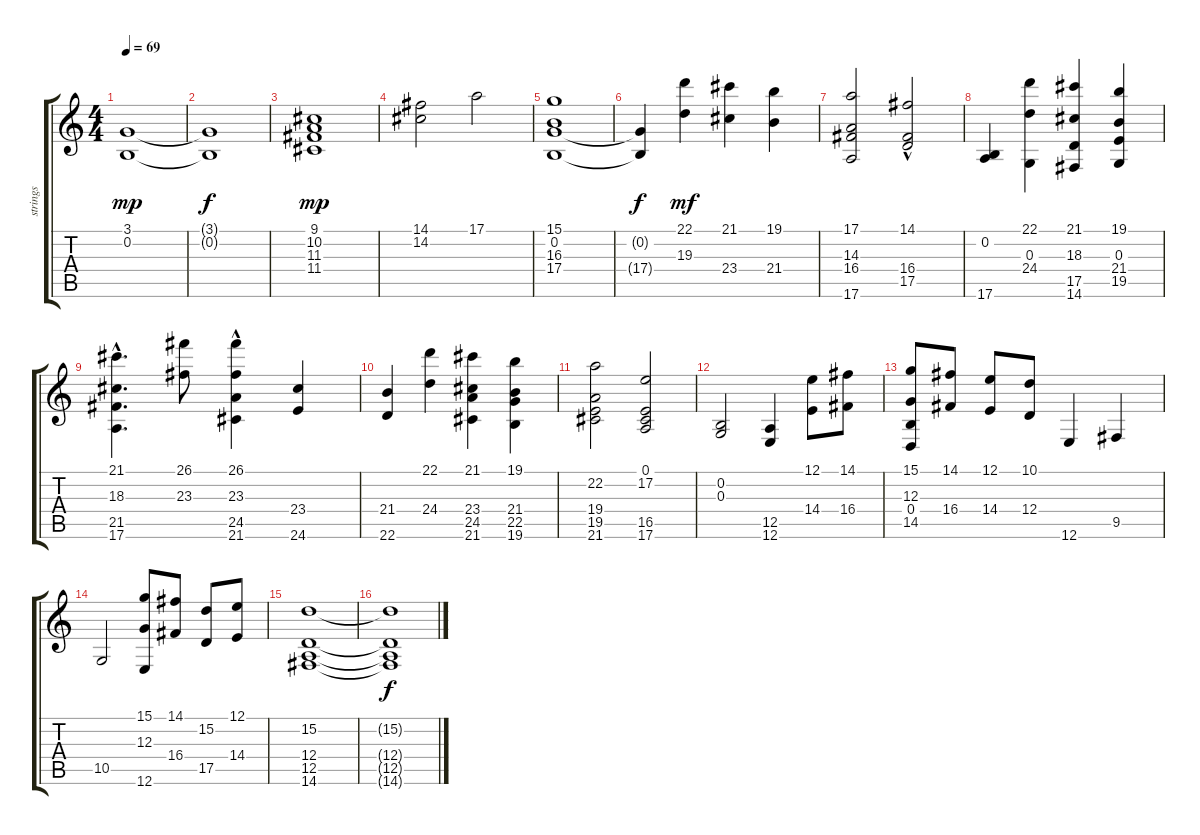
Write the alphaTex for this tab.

\track ("strings" "strings") {instrument tuba}
\staff {score tabs}
\tuning (E4 B3 G3 D3 A2 E2) {hide}
\ts (4 4)
\tempo 69
\clef g2
\ks c
(3.1 0.2).1{dy mp} |
(3.1{t} 0.2{t}).1{dy f} |
(9.1 10.2 11.3 11.4).1{dy mp} |
(14.1 14.2).2 17.1.2 |
(15.1 0.2 16.3 17.4).1 |
(0.2{t} 17.4{t}).4{dy f} (22.1 19.3).4{dy mf} (21.1 23.4).4 (19.1 21.4).4 |
(17.1 14.3 16.4 17.6).2 (14.1{hac} 16.4{hac} 17.5).2 |
(0.2 17.6).4 (22.1 0.3 24.4).4 (21.1 18.3 17.5 14.6).4 (19.1 0.3 21.4 19.5).4 |
(21.1{hac} 18.3{hac} 21.5 17.6).4{d} (26.1 23.3).8 (26.1{hac} 23.3{hac} 24.5 21.6).4 (23.4 24.6).4 |
(21.4 22.6).4 (22.1 24.4).4 (21.1 23.4 24.5 21.6).4 (19.1 21.4 22.5 19.6).4 |
(22.2 19.4 19.5 21.6).2 (0.1 17.2 16.5 17.6).2 |
(0.2 0.3).2 (12.5 12.6).4 (12.1 14.4).8 (14.1 16.4).8 |
(15.1 12.3 0.4 14.5).8 (14.1 16.4).8 (12.1 14.4).8 (10.1 12.4).8 12.6.4 9.5.4 |
10.5.2 (15.1 12.3 12.6).8 (14.1 16.4).8 (15.2 17.5).8 (12.1 14.4).8 |
(15.2 12.4 12.5 14.6).1 |
(15.2{t} 12.4{t} 12.5{t} 14.6{t}).1{dy f}
